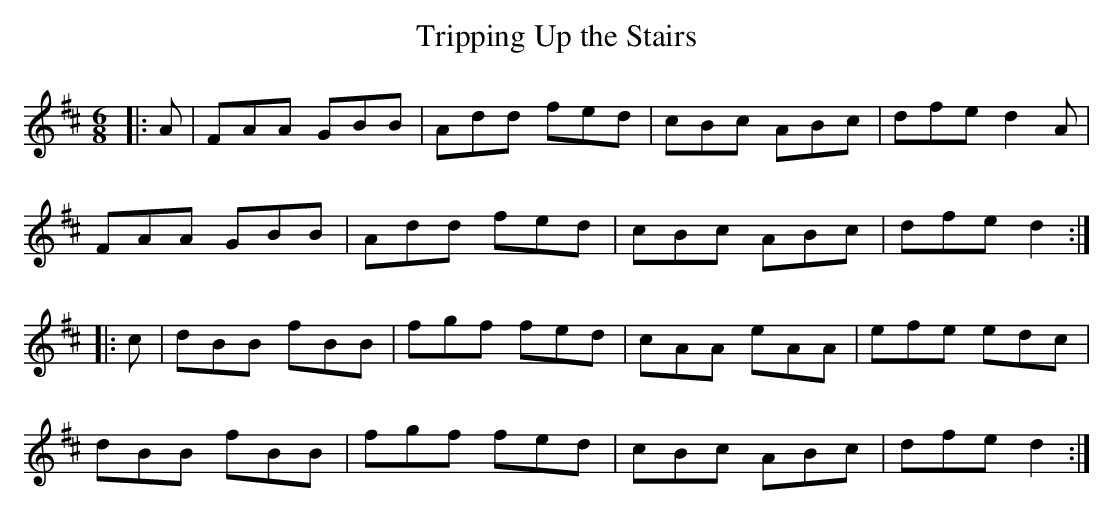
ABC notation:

X:1
T:Tripping Up the Stairs
M:6/8
K:D
|:A|FAA GBB|Add fed|cBc ABc|dfe d2A|
FAA GBB|Add fed|cBc ABc|dfe d2:|
|:c|dBB fBB|fgf fed|cAA eAA|efe edc|
dBB fBB|fgf fed|cBc ABc|dfe d2:|
